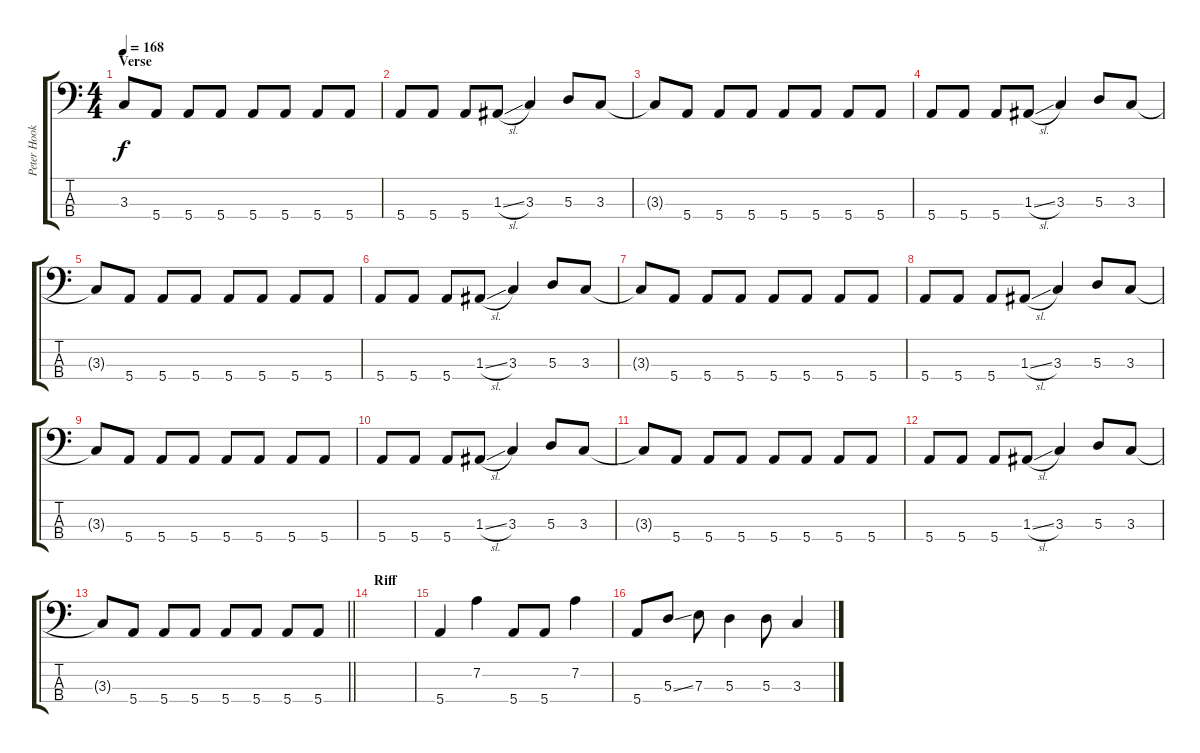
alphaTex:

\track ("Peter Hook - Bass" "Peter Hook") {instrument electricbasspick}
\staff {score tabs}
\tuning (G2 D2 A1 E1) {hide}
\ts (4 4)
\section ("" "Verse")
\tempo 168
\clef f4
\ks c
3.3{t}.8{dy f} 5.4.8 5.4.8 5.4.8 5.4.8 5.4.8 5.4.8 5.4.8 |
5.4.8 5.4.8 5.4.8 1.3{sl}.8 3.3.4 5.3.8 3.3.8 |
3.3{t}.8 5.4.8 5.4.8 5.4.8 5.4.8 5.4.8 5.4.8 5.4.8 |
5.4.8 5.4.8 5.4.8 1.3{sl}.8 3.3.4 5.3.8 3.3.8 |
3.3{t}.8 5.4.8 5.4.8 5.4.8 5.4.8 5.4.8 5.4.8 5.4.8 |
5.4.8 5.4.8 5.4.8 1.3{sl}.8 3.3.4 5.3.8 3.3.8 |
3.3{t}.8 5.4.8 5.4.8 5.4.8 5.4.8 5.4.8 5.4.8 5.4.8 |
5.4.8 5.4.8 5.4.8 1.3{sl}.8 3.3.4 5.3.8 3.3.8 |
3.3{t}.8 5.4.8 5.4.8 5.4.8 5.4.8 5.4.8 5.4.8 5.4.8 |
5.4.8 5.4.8 5.4.8 1.3{sl}.8 3.3.4 5.3.8 3.3.8 |
3.3{t}.8 5.4.8 5.4.8 5.4.8 5.4.8 5.4.8 5.4.8 5.4.8 |
5.4.8 5.4.8 5.4.8 1.3{sl}.8 3.3.4 5.3.8 3.3.8 |
\barLineRight lightlight
3.3{t}.8 5.4.8 5.4.8 5.4.8 5.4.8 5.4.8 5.4.8 5.4.8 |
\section ("" "Riff")
|
5.4.4 7.2.4 5.4.8 5.4.8 7.2.4 |
5.4.8 5.3{ss}.8 7.3.8 5.3.4 5.3.8 3.3.4
